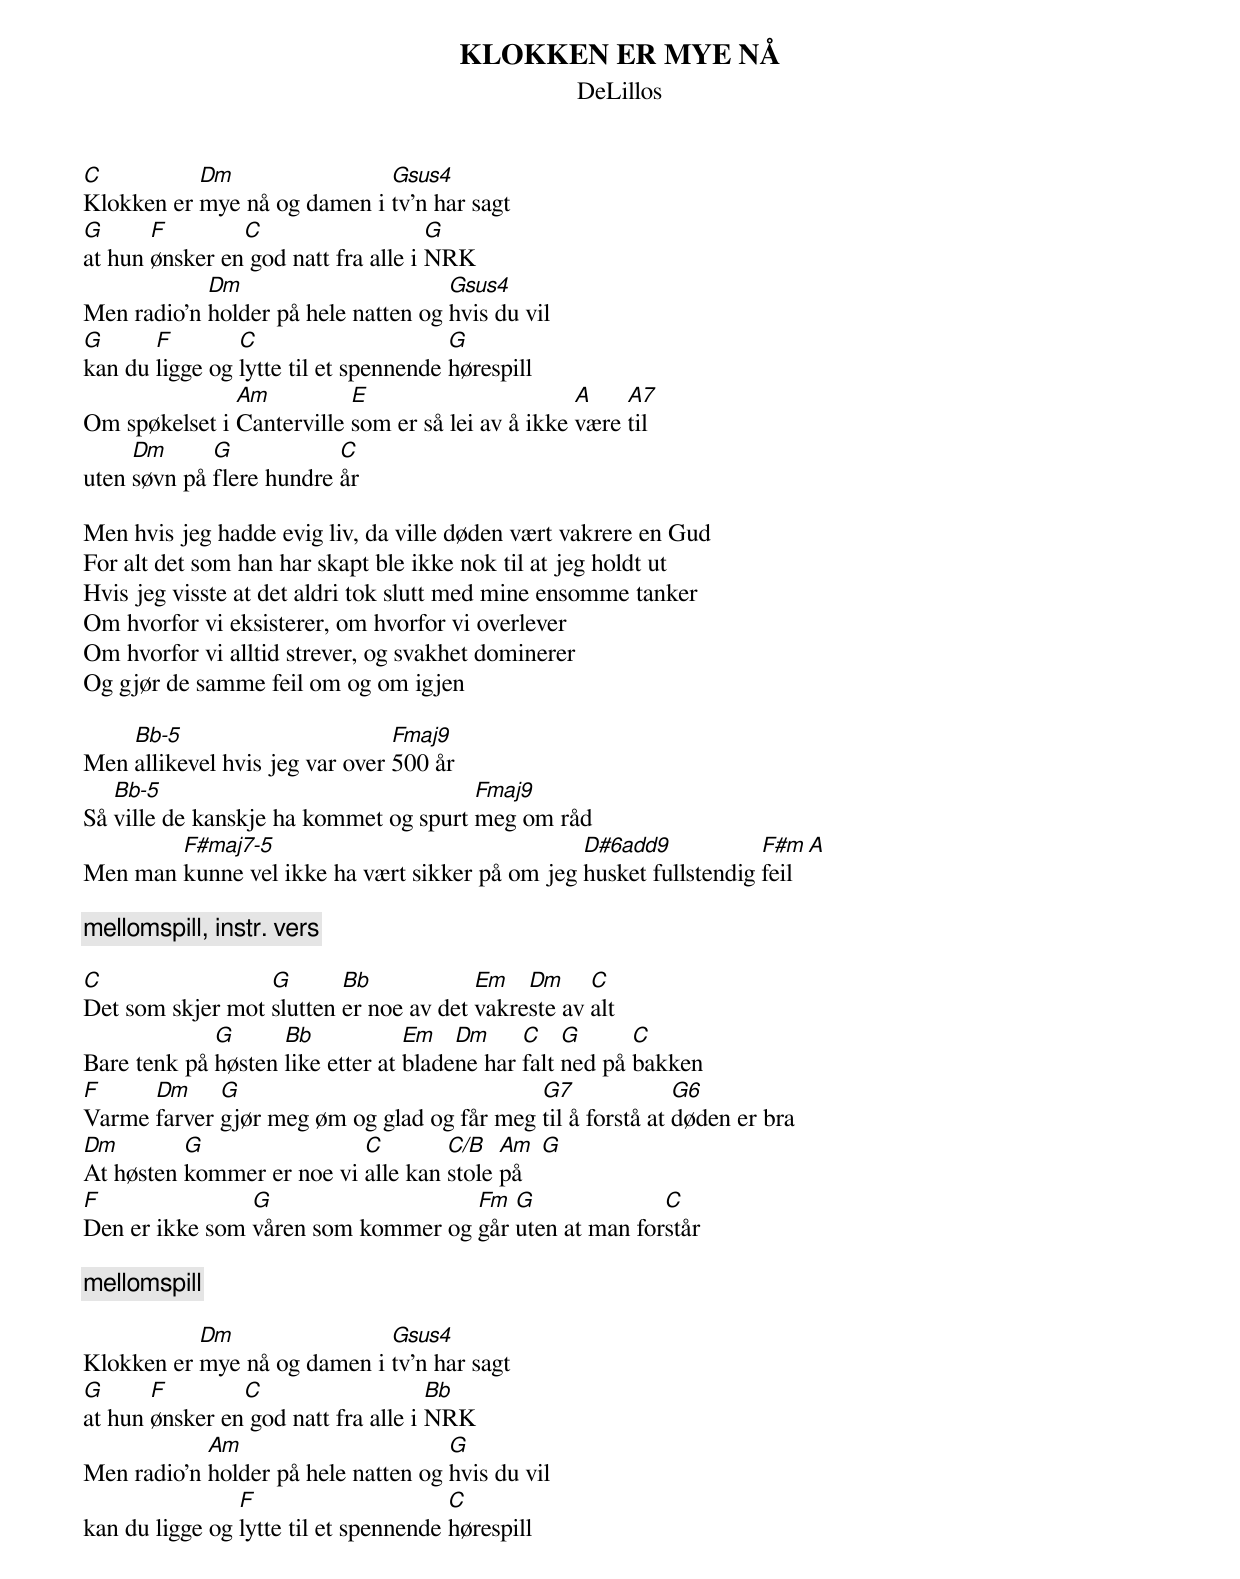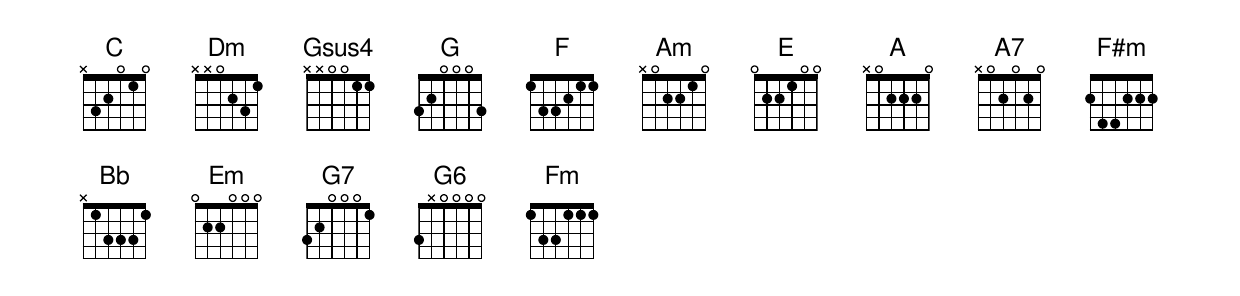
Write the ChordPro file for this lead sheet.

{t:KLOKKEN ER MYE NÅ}
{st:DeLillos}
{define:Bb-5     6 0 1 2 3 3 1}
{define:Fmaj9    6 0 1 0 2 3 x}
{define:F#maj7-5 1 1 1 3 4 x x}
{define:D#6add9  1 1 1 3 1 x x}
{define:C/B      1 0 1 0 x 2 x}
{define:G6       1 0 0 0 0 2 3}

[C]Klokken er [Dm]mye nå og damen i [Gsus4]tv'n har sagt
[G]at hun [F]ønsker en[C] god natt fra alle i [G]NRK
Men radio'n [Dm]holder på hele natten og [Gsus4]hvis du vil
[G]kan du [F]ligge og [C]lytte til et spennende [G]hørespill
Om spøkelset i [Am]Canterville [E]som er så lei av å ikke [A]være [A7]til
uten [Dm]søvn på [G]flere hundre [C]år

Men hvis jeg hadde evig liv, da ville døden vært vakrere en Gud
For alt det som han har skapt ble ikke nok til at jeg holdt ut
Hvis jeg visste at det aldri tok slutt med mine ensomme tanker
Om hvorfor vi eksisterer, om hvorfor vi overlever
Om hvorfor vi alltid strever, og svakhet dominerer
Og gjør de samme feil om og om igjen

Men [Bb-5]allikevel hvis jeg var over [Fmaj9]500 år
Så [Bb-5]ville de kanskje ha kommet og spurt [Fmaj9]meg om råd
Men man [F#maj7-5]kunne vel ikke ha vært sikker på om jeg [D#6add9]husket fullstendig [F#m]feil  [A]

{c:mellomspill, instr. vers}

[C]Det som skjer mot [G]slutten [Bb]er noe av det [Em]vakre[Dm]ste av [C]alt
Bare tenk på [G]høsten [Bb]like etter at [Em]blade[Dm]ne har [C]falt [G]ned på [C]bakken
[F]Varme [Dm]farver [G]gjør meg øm og glad og får meg [G7]til å forstå at [G6]døden er bra
[Dm]At høsten [G]kommer er noe vi [C]alle kan [C/B]stole [Am]på   [G]
[F]Den er ikke som [G]våren som kommer og [Fm]går [G]uten at man for[C]står

{c:mellomspill}

Klokken er [Dm]mye nå og damen i [Gsus4]tv'n har sagt
[G]at hun [F]ønsker en[C] god natt fra alle i [Bb]NRK
Men radio'n [Am]holder på hele natten og [G]hvis du vil
kan du ligge og [F]lytte til et spennende [C]hørespill
